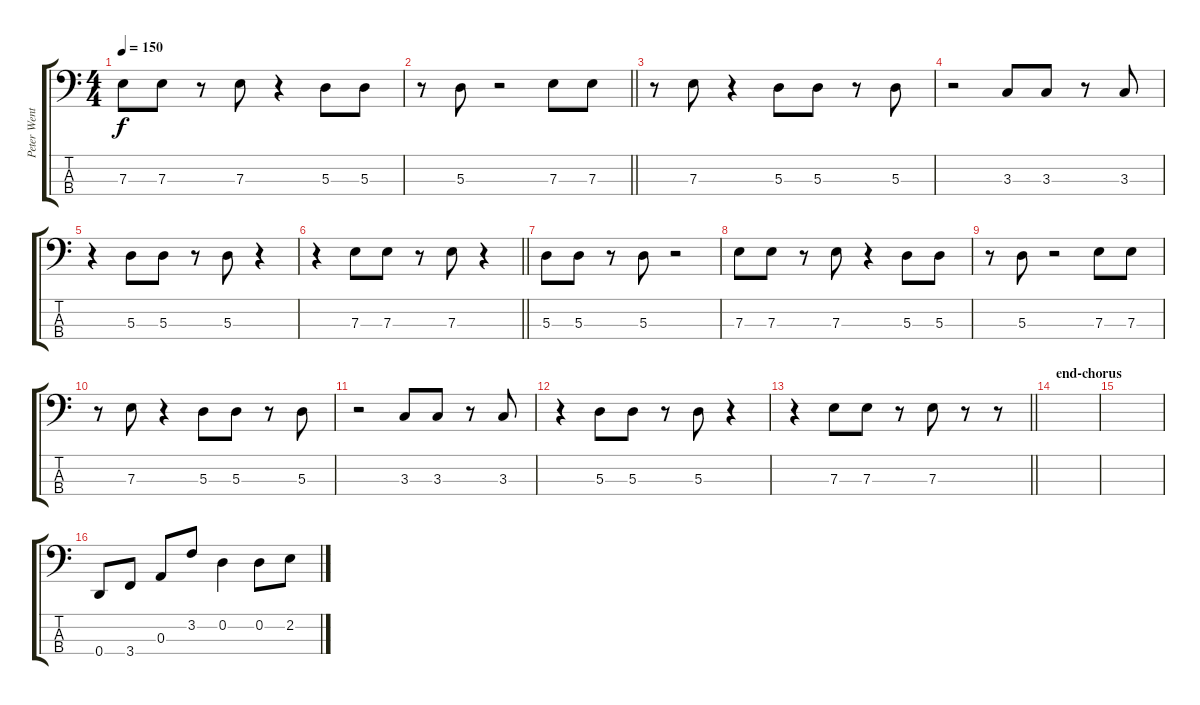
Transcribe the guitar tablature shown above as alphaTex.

\track ("Peter Wentz (Bass)" "Peter Went") {instrument electricbassfinger}
\staff {score tabs}
\tuning (G2 D2 A1 D1) {hide}
\ts (4 4)
\tempo 150
\clef f4
\ks c
7.3.8{dy f} 7.3.8 r.8 7.3.8 r.4 5.3.8 5.3.8 |
\barLineRight lightlight
r.8 5.3.8 r.2 7.3.8 7.3.8 |
r.8 7.3.8 r.4 5.3.8 5.3.8 r.8 5.3.8 |
r.2 3.3.8 3.3.8 r.8 3.3.8 |
r.4 5.3.8 5.3.8 r.8 5.3.8 r.4 |
\barLineRight lightlight
r.4 7.3.8 7.3.8 r.8 7.3.8 r.4 |
5.3.8 5.3.8 r.8 5.3.8 r.2 |
7.3.8 7.3.8 r.8 7.3.8 r.4 5.3.8 5.3.8 |
r.8 5.3.8 r.2 7.3.8 7.3.8 |
r.8 7.3.8 r.4 5.3.8 5.3.8 r.8 5.3.8 |
r.2 3.3.8 3.3.8 r.8 3.3.8 |
r.4 5.3.8 5.3.8 r.8 5.3.8 r.4 |
\barLineRight lightlight
r.4 7.3.8 7.3.8 r.8 7.3.8 r.8 r.8 |
\section ("" "end-chorus")
|
|
0.4.8 3.4.8 0.3.8 3.2.8 0.2.4 0.2.8 2.2.8
